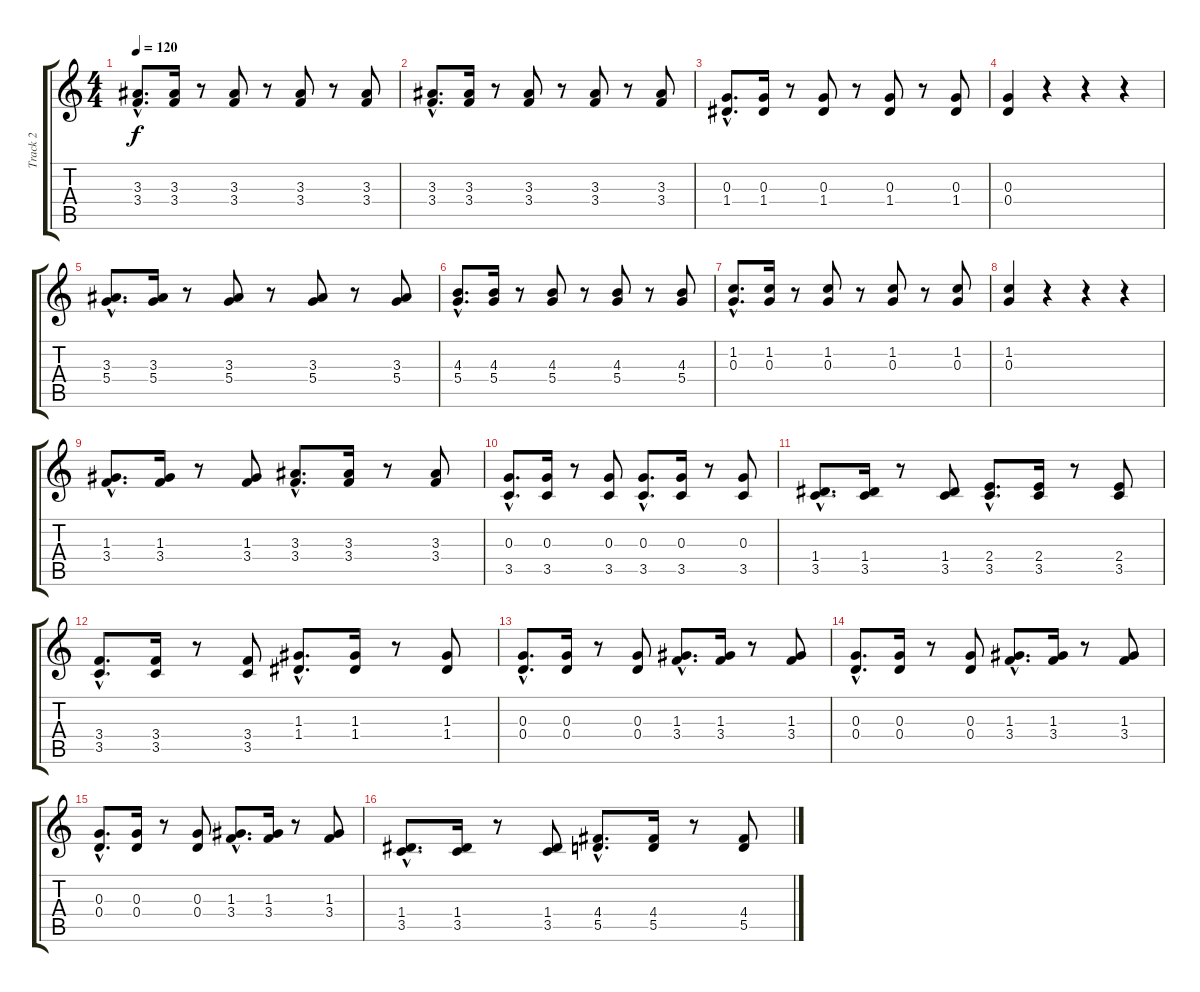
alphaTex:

\track ("Track 2" "Track 2") {instrument acousticguitarsteel}
\staff {score tabs}
\tuning (E4 B3 G3 D3 A2 E2) {hide}
\ts (4 4)
\tempo 120
\clef g2
\ks c
(3.3{hac} 3.4{hac}).8{d dy f} (3.3 3.4).16 r.8 (3.3 3.4).8 r.8 (3.3 3.4).8 r.8 (3.3 3.4).8 |
(3.3{hac} 3.4{hac}).8{d} (3.3 3.4).16 r.8 (3.3 3.4).8 r.8 (3.3 3.4).8 r.8 (3.3 3.4).8 |
(0.3{hac} 1.4{hac}).8{d} (0.3 1.4).16 r.8 (0.3 1.4).8 r.8 (0.3 1.4).8 r.8 (0.3 1.4).8 |
(0.3 0.4).4 r.4 r.4 r.4 |
(3.3{hac} 5.4{hac}).8{d} (3.3 5.4).16 r.8 (3.3 5.4).8 r.8 (3.3 5.4).8 r.8 (3.3 5.4).8 |
(4.3{hac} 5.4{hac}).8{d} (4.3 5.4).16 r.8 (4.3 5.4).8 r.8 (4.3 5.4).8 r.8 (4.3 5.4).8 |
(1.2{hac} 0.3{hac}).8{d} (1.2 0.3).16 r.8 (1.2 0.3).8 r.8 (1.2 0.3).8 r.8 (1.2 0.3).8 |
(1.2 0.3).4 r.4 r.4 r.4 |
(1.3{hac} 3.4{hac}).8{d} (1.3 3.4).16 r.8 (1.3 3.4).8 (3.3{hac} 3.4{hac}).8{d} (3.3 3.4).16 r.8 (3.3 3.4).8 |
(0.3{hac} 3.5{hac}).8{d} (0.3 3.5).16 r.8 (0.3 3.5).8 (0.3{hac} 3.5{hac}).8{d} (0.3 3.5).16 r.8 (0.3 3.5).8 |
(1.4{hac} 3.5{hac}).8{d} (1.4 3.5).16 r.8 (1.4 3.5).8 (2.4{hac} 3.5{hac}).8{d} (2.4 3.5).16 r.8 (2.4 3.5).8 |
(3.4{hac} 3.5{hac}).8{d} (3.4 3.5).16 r.8 (3.4 3.5).8 (1.3{hac} 1.4{hac}).8{d} (1.3 1.4).16 r.8 (1.3 1.4).8 |
(0.3{hac} 0.4{hac}).8{d} (0.3 0.4).16 r.8 (0.3 0.4).8 (1.3{hac} 3.4{hac}).8{d} (1.3 3.4).16 r.8 (1.3 3.4).8 |
(0.3{hac} 0.4{hac}).8{d} (0.3 0.4).16 r.8 (0.3 0.4).8 (1.3{hac} 3.4{hac}).8{d} (1.3 3.4).16 r.8 (1.3 3.4).8 |
(0.3{hac} 0.4{hac}).8{d} (0.3 0.4).16 r.8 (0.3 0.4).8 (1.3{hac} 3.4{hac}).8{d} (1.3 3.4).16 r.8 (1.3 3.4).8 |
(1.4{hac} 3.5{hac}).8{d} (1.4 3.5).16 r.8 (1.4 3.5).8 (4.4{hac} 5.5{hac}).8{d} (4.4 5.5).16 r.8 (4.4 5.5).8
